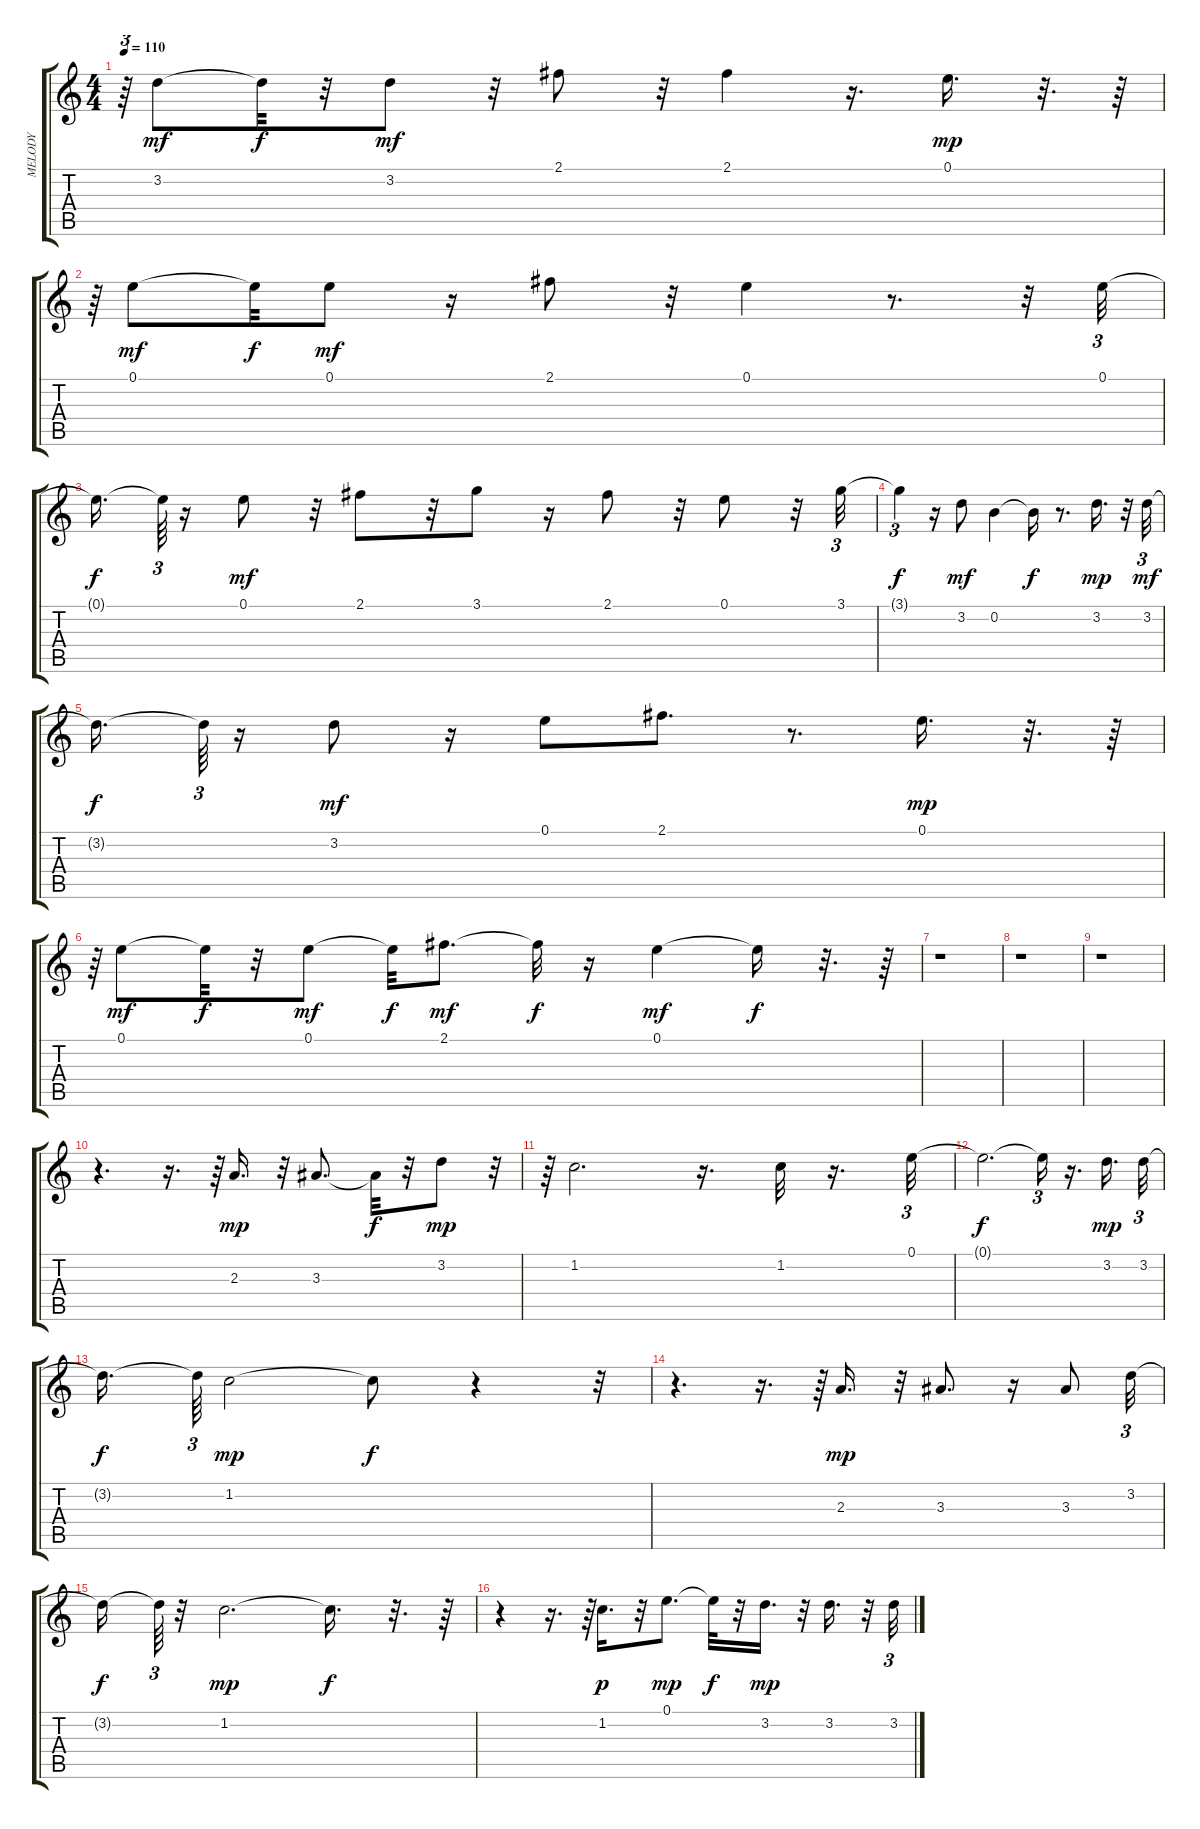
\track ("MELODY" "MELODY") {instrument fretlessbass}
\staff {score tabs}
\tuning (E4 B3 G3 D3 A2 E2) {hide}
\ts (4 4)
\tempo 110
\clef g2
\ks c
r.64{tu (3 2) dy mf} 3.2.8 3.2{t}.32{dy f} r.32 3.2.8{dy mf} r.32 2.1.8 r.32 2.1.4 r.16{d} 0.1.16{d dy mp} r.32{d} r.64 |
r.64{tu (3 2)} 0.1.8{dy mf} 0.1{t}.32{dy f} 0.1.8{dy mf} r.16 2.1.8 r.32 0.1.4 r.8{d} r.32 0.1.32{tu (3 2)} |
0.1{t}.16{d dy f} 0.1{t}.64{tu (3 2)} r.16 0.1.8{dy mf} r.32 2.1.8 r.32 3.1.8 r.16 2.1.8 r.32 0.1.8 r.32 3.1.32{tu (3 2)} |
3.1{t}.4{tu (3 2) dy f} r.16 3.2.8{dy mf} 0.2.4 0.2{t}.16{dy f} r.8{d} 3.2.16{d dy mp} r.32 3.2.32{tu (3 2) dy mf} |
3.2{t}.16{d dy f} 3.2{t}.64{tu (3 2)} r.16 3.2.8{dy mf} r.16 0.1.8 2.1.8{d} r.8{d} 0.1.16{d dy mp} r.32{d} r.64 |
r.64{tu (3 2)} 0.1.8{dy mf} 0.1{t}.32{dy f} r.32 0.1.8{dy mf} 0.1{t}.32{dy f} 2.1.8{d dy mf} 2.1{t}.32{dy f} r.16 0.1.4{dy mf} 0.1{t}.16{dy f} r.32{d} r.64 |
r.1 |
r.1 |
r.1 |
r.4{d} r.16{d} r.64{tu (3 2)} 2.3.16{d dy mp} r.32 3.3.8{d} 3.3{t}.32{dy f} r.32 3.2.8{dy mp} r.32{tu (3 2)} |
r.64{tu (3 2)} 1.2.2{d} r.16{d} 1.2.32 r.16{d} 0.1.32{tu (3 2)} |
0.1{t}.2{d dy f} 0.1{t}.16{tu (3 2)} r.16{d} 3.2.16{d dy mp} 3.2.32{tu (3 2)} |
3.2{t}.16{d dy f} 3.2{t}.64{tu (3 2)} 1.2.2{dy mp} 1.2{t}.8{dy f} r.4 r.32{tu (3 2)} |
r.4{d} r.16{d} r.64{tu (3 2)} 2.3.16{d dy mp} r.32 3.3.8{d} r.16 3.3.8 3.2.32{tu (3 2)} |
3.2{t}.16{dy f} 3.2{t}.64{tu (3 2)} r.32 1.2.2{d dy mp} 1.2{t}.16{d dy f} r.32{d} r.64 |
r.4 r.16{d} r.64{tu (3 2)} 1.2.16{d dy p} r.32 0.1.8{d dy mp} 0.1{t}.32{dy f} r.32 3.2.16{d dy mp} r.32 3.2.16{d} r.32 3.2.32{tu (3 2)}
